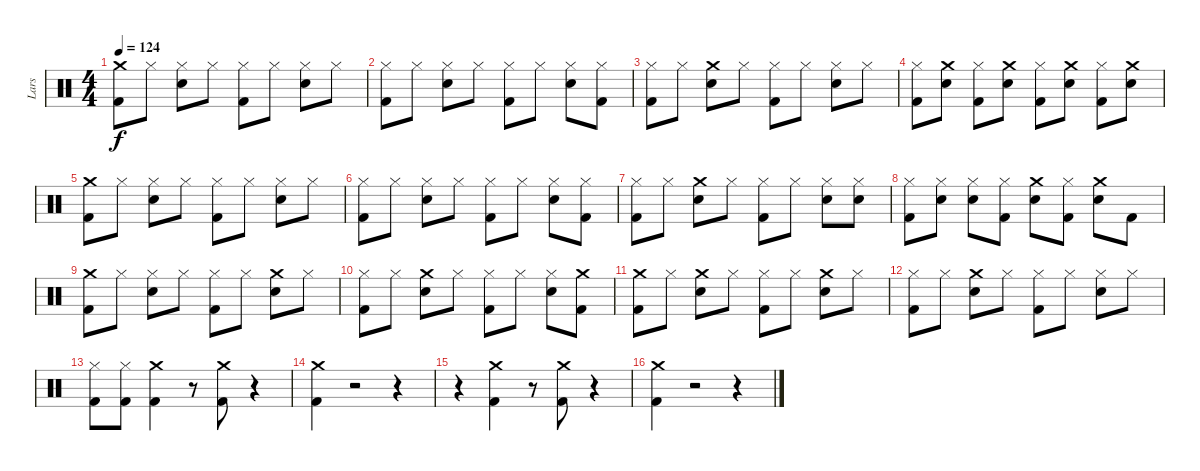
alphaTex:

\track ("Lars" "Lars") {instrument percussion}
\staff {score}
\articulation defaults
\ts (4 4)
\tempo 124
\clef neutral
\ks c
("Crash medium (hit)" "Kick (hit) 2").8{dy f} "Hi-Hat (closed)".8 ("Snare (hit) 2" "Hi-Hat (closed)").8 "Hi-Hat (closed)".8 ("Kick (hit) 2" "Hi-Hat (closed)").8 "Hi-Hat (closed)".8 ("Snare (hit) 2" "Hi-Hat (closed)").8 "Hi-Hat (closed)".8 |
("Kick (hit) 2" "Hi-Hat (closed)").8 "Hi-Hat (closed)".8 ("Snare (hit) 2" "Hi-Hat (closed)").8 "Hi-Hat (closed)".8 ("Kick (hit) 2" "Hi-Hat (closed)").8 "Hi-Hat (closed)".8 ("Snare (hit) 2" "Hi-Hat (closed)").8 ("Kick (hit) 2" "Hi-Hat (closed)").8 |
("Kick (hit) 2" "Hi-Hat (closed)").8 "Hi-Hat (closed)".8 ("Crash medium (hit)" "Snare (hit) 2").8 "Hi-Hat (closed)".8 ("Kick (hit) 2" "Hi-Hat (closed)").8 "Hi-Hat (closed)".8 ("Snare (hit) 2" "Hi-Hat (closed)").8 "Hi-Hat (closed)".8 |
("Kick (hit) 2" "Hi-Hat (closed)").8 ("Crash medium (hit)" "Snare (hit) 2").8 ("Kick (hit) 2" "Hi-Hat (closed)").8 ("Snare (hit) 2" "Crash medium (hit)").8 ("Kick (hit) 2" "Hi-Hat (closed)").8 ("Crash medium (hit)" "Snare (hit) 2").8 ("Kick (hit) 2" "Hi-Hat (closed)").8 ("Crash medium (hit)" "Snare (hit) 2").8 |
("Crash medium (hit)" "Kick (hit) 2").8 "Hi-Hat (closed)".8 ("Snare (hit) 2" "Hi-Hat (closed)").8 "Hi-Hat (closed)".8 ("Kick (hit) 2" "Hi-Hat (closed)").8 "Hi-Hat (closed)".8 ("Snare (hit) 2" "Hi-Hat (closed)").8 "Hi-Hat (closed)".8 |
("Kick (hit) 2" "Hi-Hat (closed)").8 "Hi-Hat (closed)".8 ("Snare (hit) 2" "Hi-Hat (closed)").8 "Hi-Hat (closed)".8 ("Kick (hit) 2" "Hi-Hat (closed)").8 "Hi-Hat (closed)".8 ("Snare (hit) 2" "Hi-Hat (closed)").8 ("Kick (hit) 2" "Hi-Hat (closed)").8 |
("Kick (hit) 2" "Hi-Hat (closed)").8 "Hi-Hat (closed)".8 ("Crash medium (hit)" "Snare (hit) 2").8 "Hi-Hat (closed)".8 ("Kick (hit) 2" "Hi-Hat (closed)").8 "Hi-Hat (closed)".8 ("Snare (hit) 2" "Hi-Hat (closed)").8 ("Snare (hit) 2" "Hi-Hat (closed)").8 |
("Kick (hit) 2" "Hi-Hat (closed)").8 ("Snare (hit) 2" "Hi-Hat (closed)").8 ("Snare (hit) 2" "Hi-Hat (closed)").8 ("Kick (hit) 2" "Hi-Hat (closed)").8 ("Crash medium (hit)" "Snare (hit) 2").8 ("Kick (hit) 2" "Hi-Hat (closed)").8 ("Crash medium (hit)" "Snare (hit) 2").8 "Kick (hit) 2".8 |
("Crash medium (hit)" "Kick (hit) 2").8 "Hi-Hat (closed)".8 ("Snare (hit) 2" "Hi-Hat (closed)").8 "Hi-Hat (closed)".8 ("Kick (hit) 2" "Hi-Hat (closed)").8 "Hi-Hat (closed)".8 ("Crash medium (hit)" "Snare (hit) 2").8 "Hi-Hat (closed)".8 |
("Kick (hit) 2" "Hi-Hat (closed)").8 "Hi-Hat (closed)".8 ("Crash medium (hit)" "Snare (hit) 2").8 "Hi-Hat (closed)".8 ("Kick (hit) 2" "Hi-Hat (closed)").8 "Hi-Hat (closed)".8 ("Snare (hit) 2" "Hi-Hat (closed)").8 ("Crash medium (hit)" "Kick (hit) 2").8 |
("Crash medium (hit)" "Kick (hit) 2").8 "Hi-Hat (closed)".8 ("Crash medium (hit)" "Snare (hit) 2").8 "Hi-Hat (closed)".8 ("Kick (hit) 2" "Hi-Hat (closed)").8 "Hi-Hat (closed)".8 ("Crash medium (hit)" "Snare (hit) 2").8 "Hi-Hat (closed)".8 |
("Hi-Hat (closed)" "Kick (hit) 2").8 "Hi-Hat (closed)".8 ("Crash medium (hit)" "Snare (hit) 2").8 "Hi-Hat (closed)".8 ("Hi-Hat (closed)" "Kick (hit) 2").8 "Hi-Hat (closed)".8 ("Snare (hit) 2" "Hi-Hat (closed)").8 "Hi-Hat (closed)".8 |
("Kick (hit) 2" "Hi-Hat (closed)").8 ("Kick (hit) 2" "Hi-Hat (closed)").8 ("Kick (hit) 2" "Crash medium (hit)").4 r.8 ("Kick (hit) 2" "Crash medium (hit)").8 r.4 |
("Crash medium (hit)" "Kick (hit) 2").4 r.2 r.4 |
r.4 ("Kick (hit) 2" "Crash medium (hit)").4 r.8 ("Kick (hit) 2" "Crash medium (hit)").8 r.4 |
("Crash medium (hit)" "Kick (hit) 2").4 r.2 r.4
